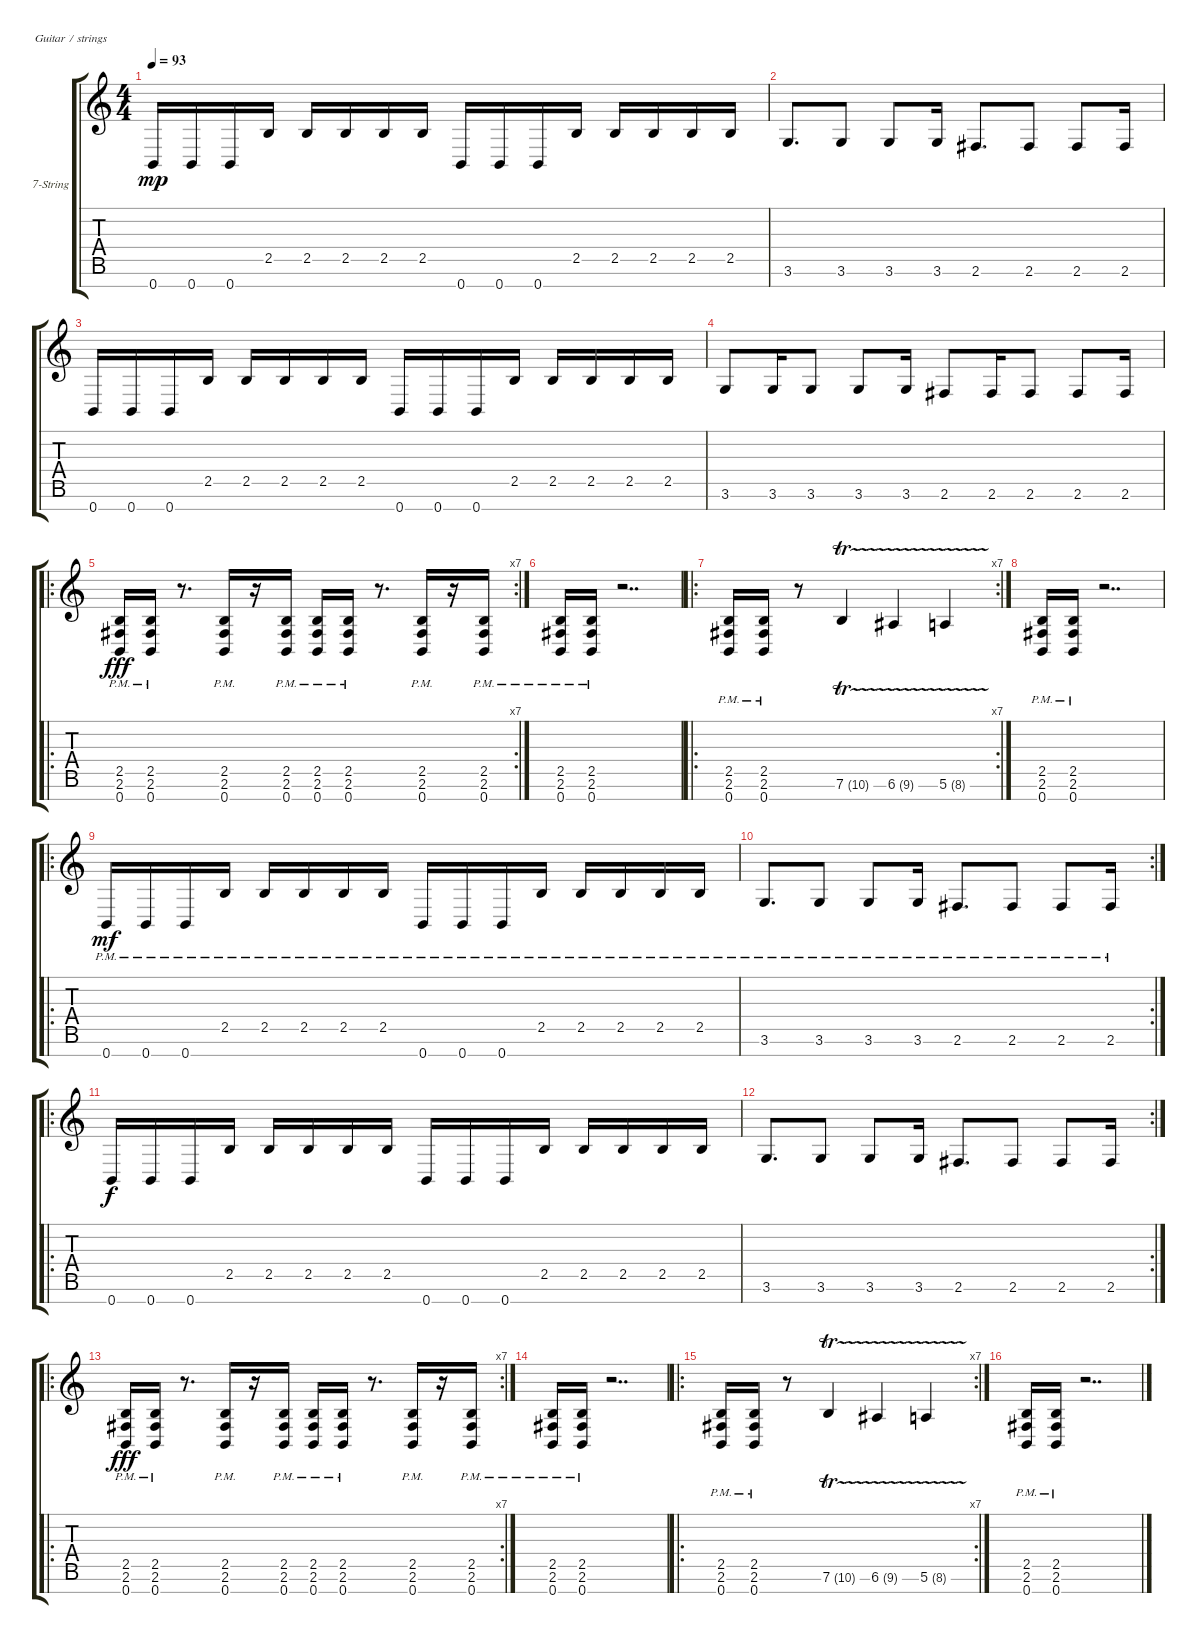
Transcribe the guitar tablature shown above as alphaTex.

\bracketExtendMode groupsimilarinstruments
\firstSystemTrackNameOrientation horizontal
\otherSystemsTrackNameOrientation horizontal
\track ("Rhythm Guitar" "7-String") {instrument distortionguitar}
\staff {score tabs}
\tuning (E4 B3 G3 D3 A2 E2 B1)
\ts (4 4)
\tempo 93
\clef g2
\ks c
0.7.16{dy mp instrument distortionguitar} 0.7.16 0.7.16 2.5.16 2.5.16 2.5.16 2.5.16 2.5.16 0.7.16 0.7.16 0.7.16 2.5.16 2.5.16 2.5.16 2.5.16 2.5.16 |
3.6.8{d} 3.6.8 3.6.8 3.6.16 2.6.8{d} 2.6.8 2.6.8 2.6.16 |
0.7.16 0.7.16 0.7.16 2.5.16 2.5.16 2.5.16 2.5.16 2.5.16 0.7.16 0.7.16 0.7.16 2.5.16 2.5.16 2.5.16 2.5.16 2.5.16 |
3.6.8 3.6.16 3.6.8 3.6.8 3.6.16 2.6.8 2.6.16 2.6.8 2.6.8 2.6.16 |
\ro
\rc 7
(0.7{pm} 2.5{pm} 2.6{pm}).16{dy fff} (0.7{pm} 2.6{pm} 2.5{pm}).16 r.8{d} (0.7{pm} 2.5{pm} 2.6{pm}).16 r.16 (0.7{pm} 2.6{pm} 2.5{pm}).16 (0.7{pm} 2.5{pm} 2.6{pm}).16 (0.7{pm} 2.6{pm} 2.5{pm}).16 r.8{d} (0.7{pm} 2.5{pm} 2.6{pm}).16 r.16 (0.7{pm} 2.6{pm} 2.5{pm}).16 |
(0.7{pm} 2.5{pm} 2.6{pm}).16 (0.7{pm} 2.6{pm} 2.5{pm}).16 r.2{dd} |
\ro
\rc 7
(0.7{pm} 2.5{pm} 2.6{pm}).16 (0.7{pm} 2.6{pm} 2.5{pm}).16 r.8 7.6{tr (10 16)}.4 6.6{tr (9 16)}.4 5.6{tr (8 16)}.4 |
(0.7{pm} 2.5{pm} 2.6{pm}).16 (0.7{pm} 2.6{pm} 2.5{pm}).16 r.2{dd} |
\ro
0.7{pm}.16{dy mf} 0.7{pm}.16 0.7{pm}.16 2.5{pm}.16 2.5{pm}.16 2.5{pm}.16 2.5{pm}.16 2.5{pm}.16 0.7{pm}.16 0.7{pm}.16 0.7{pm}.16 2.5{pm}.16 2.5{pm}.16 2.5{pm}.16 2.5{pm}.16 2.5{pm}.16 |
\rc 2
3.6{pm}.8{d} 3.6{pm}.8 3.6{pm}.8 3.6{pm}.16 2.6{pm}.8{d} 2.6{pm}.8 2.6{pm}.8 2.6{pm}.16 |
\ro
0.7.16{dy f} 0.7.16 0.7.16 2.5.16 2.5.16 2.5.16 2.5.16 2.5.16 0.7.16 0.7.16 0.7.16 2.5.16 2.5.16 2.5.16 2.5.16 2.5.16 |
\rc 2
3.6.8{d} 3.6.8 3.6.8 3.6.16 2.6.8{d} 2.6.8 2.6.8 2.6.16 |
\ro
\rc 7
(0.7{pm} 2.5{pm} 2.6{pm}).16{dy fff} (0.7{pm} 2.6{pm} 2.5{pm}).16 r.8{d} (0.7{pm} 2.5{pm} 2.6{pm}).16 r.16 (0.7{pm} 2.6{pm} 2.5{pm}).16 (0.7{pm} 2.5{pm} 2.6{pm}).16 (0.7{pm} 2.6{pm} 2.5{pm}).16 r.8{d} (0.7{pm} 2.5{pm} 2.6{pm}).16 r.16 (0.7{pm} 2.6{pm} 2.5{pm}).16 |
(0.7{pm} 2.5{pm} 2.6{pm}).16 (0.7{pm} 2.6{pm} 2.5{pm}).16 r.2{dd} |
\ro
\rc 7
(0.7{pm} 2.5{pm} 2.6{pm}).16 (0.7{pm} 2.6{pm} 2.5{pm}).16 r.8 7.6{tr (10 16)}.4 6.6{tr (9 16)}.4 5.6{tr (8 16)}.4 |
(0.7{pm} 2.5{pm} 2.6{pm}).16 (0.7{pm} 2.6{pm} 2.5{pm}).16 r.2{dd}
